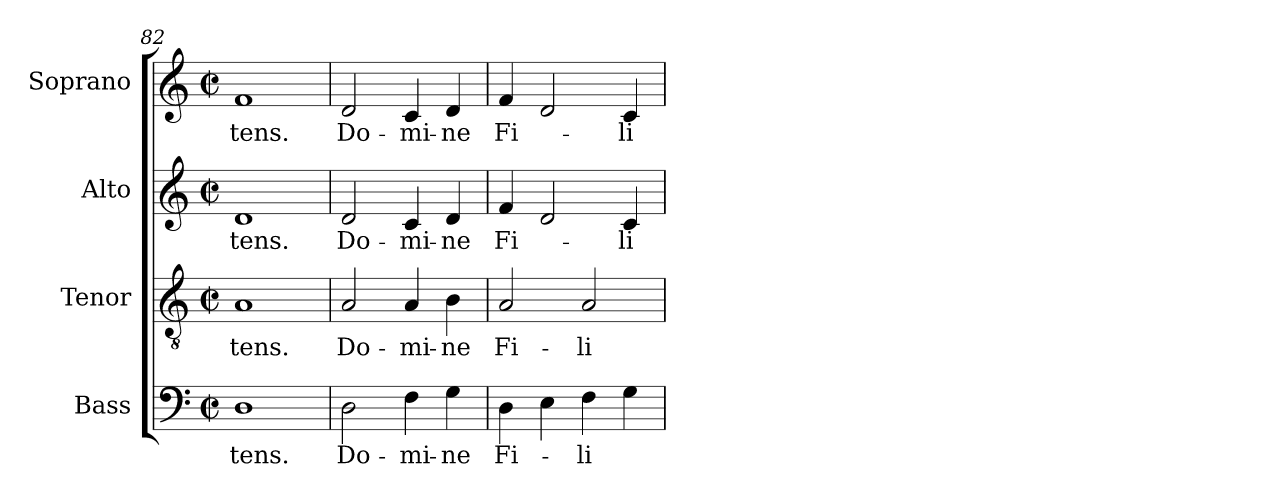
**kern	**text	**kern	**text	**kern	**text	**kern	**text
*part4	*part4	*part3	*part3	*part2	*part2	*part1	*part1
*staff4	*staff4	*staff3	*staff3	*staff2	*staff2	*staff1	*staff1
*I"Bass	*	*I"Tenor	*	*I"Alto	*	*I"Soprano	*
*clefF4	*	*clefGv2	*	*clefG2	*	*clefG2	*
*k[]	*	*k[]	*	*k[]	*	*k[]	*
*C:	*	*C:	*	*C:	*	*C:	*
*M2/2	*	*M2/2	*	*M2/2	*	*M2/2	*
*met(c|)	*	*met(c|)	*	*met(c|)	*	*met(c|)	*
=82	=82	=82	=82	=82	=82	=82	=82
1D	-tens.	1A	-tens.	1d	-tens.	1f	-tens.
=83	=83	=83	=83	=83	=83	=83	=83
2D\	Do-	2A/	Do-	2d/	Do-	2d/	Do-
4F\	-mi-	4A/	-mi-	4c/	-mi-	4c/	-mi-
4G\	-ne	4B\	-ne	4d/	-ne	4d/	-ne
!!LO:LB:g=z
=84	=84	=84	=84	=84	=84	=84	=84
4D\	Fi-	2A/	Fi-	4f/	Fi-	4f/	Fi-
4E\	.	.	.	2d/	.	2d/	.
4F\	-li	2A/	-li	.	.	.	.
4G\	.	.	.	4c/	-li	4c/	-li
=	=	=	=	=	=	=	=
*-	*-	*-	*-	*-	*-	*-	*-
